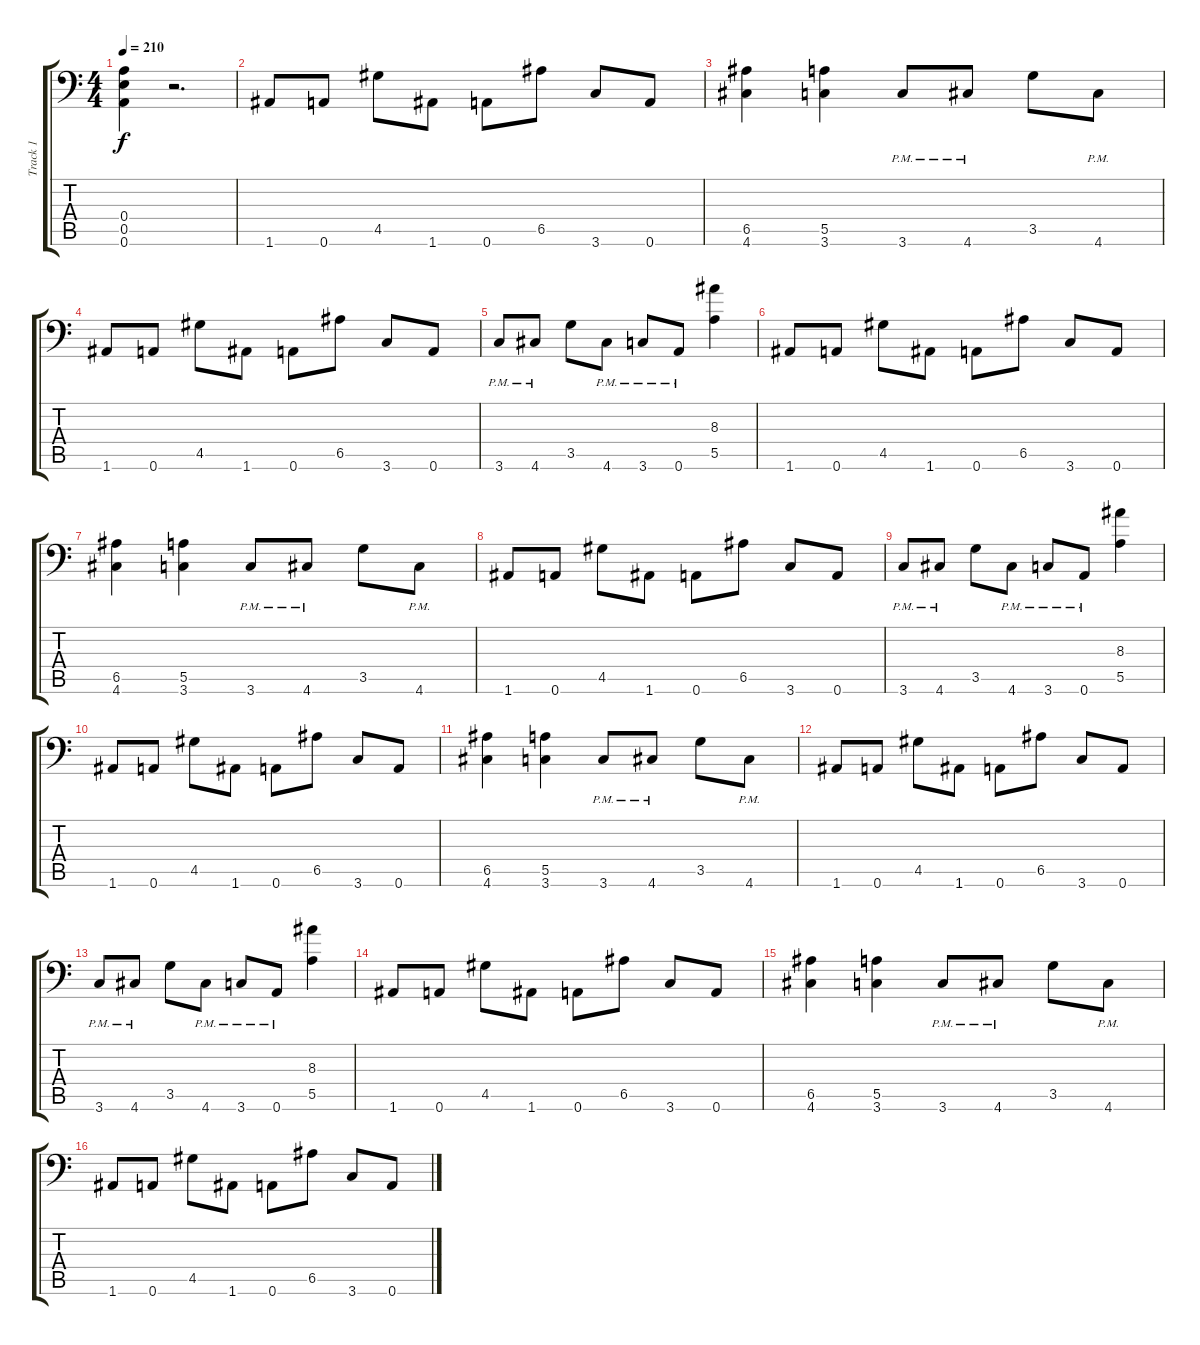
\track ("Track 1" "Track 1") {instrument distortionguitar}
\staff {score tabs}
\tuning (B3 Gb3 D3 A2 E2 A1) {hide}
\ts (4 4)
\tempo 210
\clef f4
\ks c
(0.4 0.5 0.6).4{dy f} r.2{d} |
1.6.8 0.6.8 4.5.8 1.6.8 0.6.8 6.5.8 3.6.8 0.6.8 |
(6.5 4.6).4 (5.5 3.6).4 3.6{pm}.8 4.6{pm}.8 3.5.8 4.6{pm}.8 |
1.6.8 0.6.8 4.5.8 1.6.8 0.6.8 6.5.8 3.6.8 0.6.8 |
3.6{pm}.8 4.6{pm}.8 3.5.8 4.6{pm}.8 3.6{pm}.8 0.6{pm}.8 (8.3 5.5).4 |
1.6.8 0.6.8 4.5.8 1.6.8 0.6.8 6.5.8 3.6.8 0.6.8 |
(6.5 4.6).4 (5.5 3.6).4 3.6{pm}.8 4.6{pm}.8 3.5.8 4.6{pm}.8 |
1.6.8 0.6.8 4.5.8 1.6.8 0.6.8 6.5.8 3.6.8 0.6.8 |
3.6{pm}.8 4.6{pm}.8 3.5.8 4.6{pm}.8 3.6{pm}.8 0.6{pm}.8 (8.3 5.5).4 |
1.6.8 0.6.8 4.5.8 1.6.8 0.6.8 6.5.8 3.6.8 0.6.8 |
(6.5 4.6).4 (5.5 3.6).4 3.6{pm}.8 4.6{pm}.8 3.5.8 4.6{pm}.8 |
1.6.8 0.6.8 4.5.8 1.6.8 0.6.8 6.5.8 3.6.8 0.6.8 |
3.6{pm}.8 4.6{pm}.8 3.5.8 4.6{pm}.8 3.6{pm}.8 0.6{pm}.8 (8.3 5.5).4 |
1.6.8 0.6.8 4.5.8 1.6.8 0.6.8 6.5.8 3.6.8 0.6.8 |
(6.5 4.6).4 (5.5 3.6).4 3.6{pm}.8 4.6{pm}.8 3.5.8 4.6{pm}.8 |
1.6.8 0.6.8 4.5.8 1.6.8 0.6.8 6.5.8 3.6.8 0.6.8
